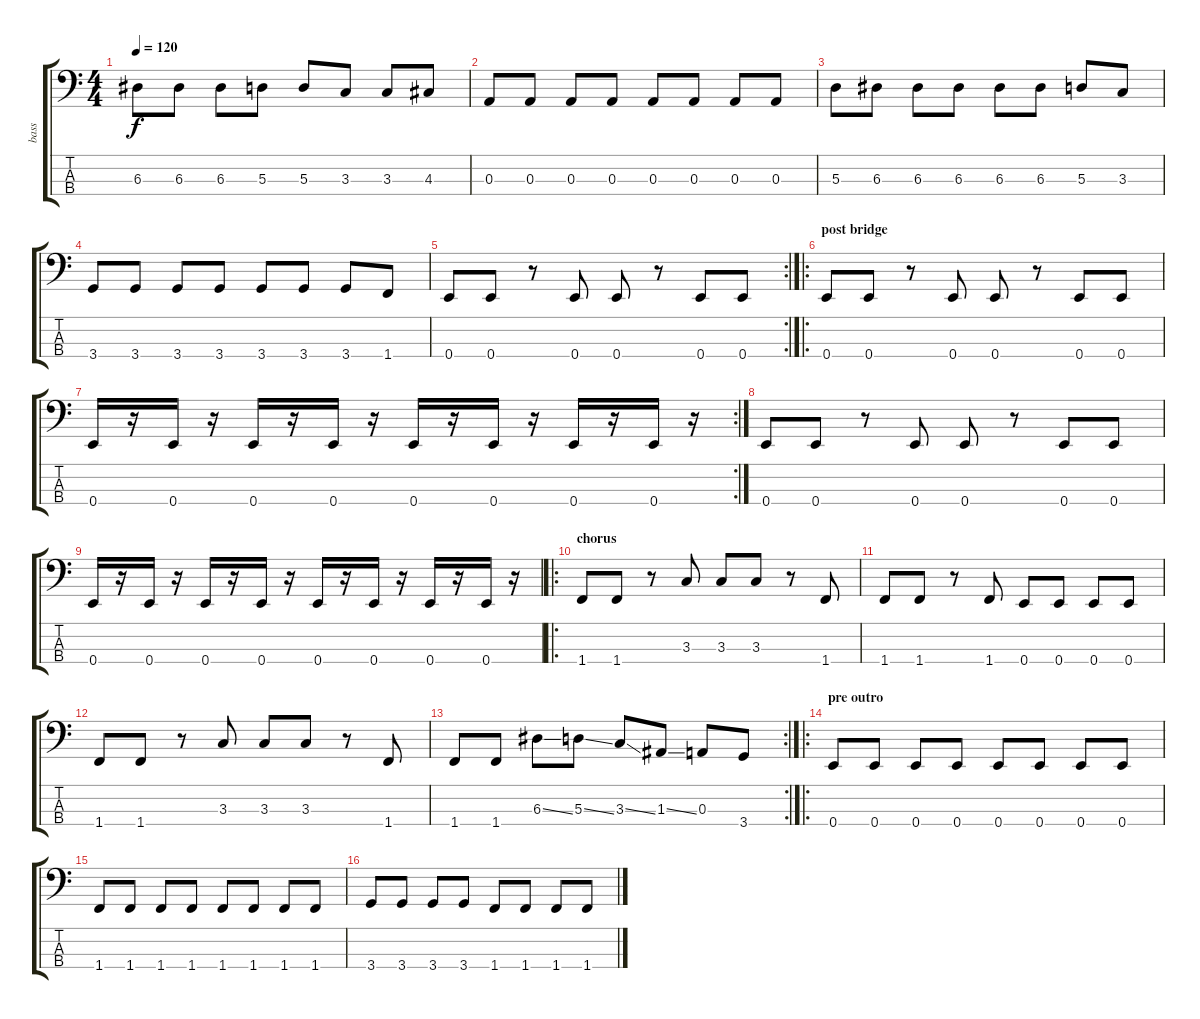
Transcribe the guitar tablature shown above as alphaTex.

\track ("bass" "bass") {instrument electricbassfinger}
\staff {score tabs}
\tuning (G2 D2 A1 E1) {hide}
\ts (4 4)
\tempo 120
\clef f4
\ks c
6.3.8{dy f} 6.3.8 6.3.8 5.3.8 5.3.8 3.3.8 3.3.8 4.3.8 |
0.3.8 0.3.8 0.3.8 0.3.8 0.3.8 0.3.8 0.3.8 0.3.8 |
5.3.8 6.3.8 6.3.8 6.3.8 6.3.8 6.3.8 5.3.8 3.3.8 |
3.4.8 3.4.8 3.4.8 3.4.8 3.4.8 3.4.8 3.4.8 1.4.8 |
\rc 2
0.4.8 0.4.8 r.8 0.4.8 0.4.8 r.8 0.4.8 0.4.8 |
\ro
\section ("" "post bridge")
0.4.8 0.4.8 r.8 0.4.8 0.4.8 r.8 0.4.8 0.4.8 |
\rc 2
0.4.16 r.16 0.4.16 r.16 0.4.16 r.16 0.4.16 r.16 0.4.16 r.16 0.4.16 r.16 0.4.16 r.16 0.4.16 r.16 |
0.4.8 0.4.8 r.8 0.4.8 0.4.8 r.8 0.4.8 0.4.8 |
0.4.16 r.16 0.4.16 r.16 0.4.16 r.16 0.4.16 r.16 0.4.16 r.16 0.4.16 r.16 0.4.16 r.16 0.4.16 r.16 |
\ro
\section ("" "chorus")
1.4.8 1.4.8 r.8 3.3.8 3.3.8 3.3.8 r.8 1.4.8 |
1.4.8 1.4.8 r.8 1.4.8 0.4.8 0.4.8 0.4.8 0.4.8 |
1.4.8 1.4.8 r.8 3.3.8 3.3.8 3.3.8 r.8 1.4.8 |
\rc 2
1.4.8 1.4.8 6.3{ss}.8 5.3{ss}.8 3.3{ss}.8 1.3{ss}.8 0.3.8 3.4.8 |
\ro
\section ("" "pre outro")
0.4.8 0.4.8 0.4.8 0.4.8 0.4.8 0.4.8 0.4.8 0.4.8 |
1.4.8 1.4.8 1.4.8 1.4.8 1.4.8 1.4.8 1.4.8 1.4.8 |
3.4.8 3.4.8 3.4.8 3.4.8 1.4.8 1.4.8 1.4.8 1.4.8
